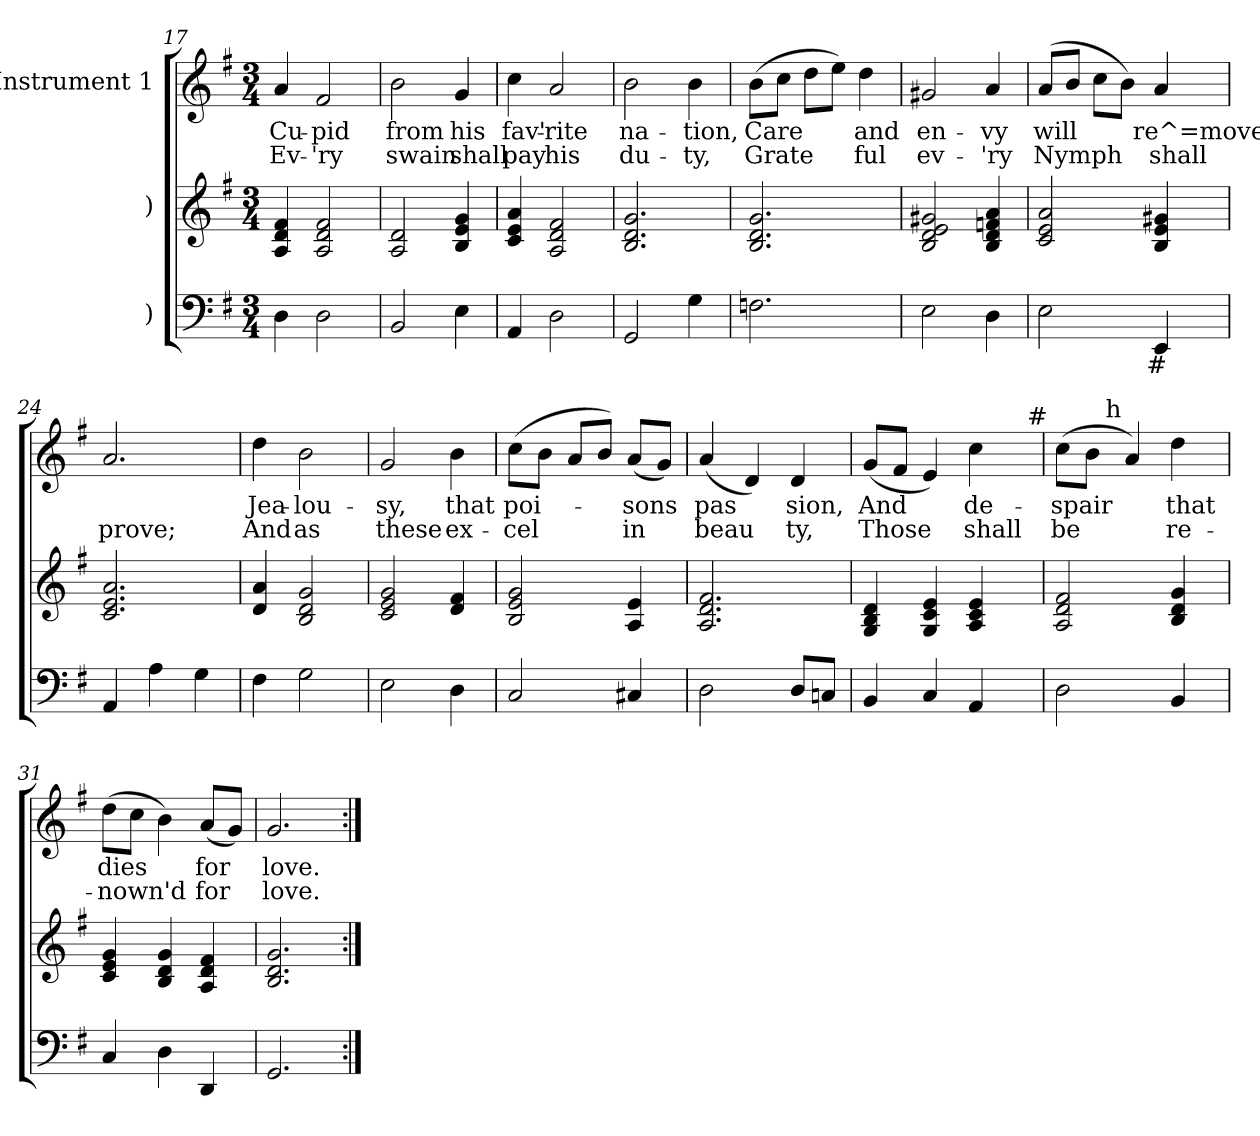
**kern	**kern	**kern	**text	**text
*part3	*part2	*part1	*part1	*part1
*staff3	*staff2	*staff1	*staff1	*staff1
*I")	*I")	*I"Instrument 1	*	*
!!LO:LB:g=z
*clefF4	*clefG2	*clefG2	*	*
*k[f#]	*k[f#]	*k[f#]	*	*
*G:	*G:	*G:	*	*
*M3/4	*M3/4	*M3/4	*	*
=17	=17	=17	=17	=17
!	!	!	!LO:LY:b:cj	!LO:LY:b:cj
4D\	4f#/ 4d/ 4A/	4a/	Cu-	-Ev-
!	!	!	!LO:LY:b:cj	!LO:LY:b:cj
2D\	2f#/ 2d/ 2A/	2f#/	-pid	'ry
=18	=18	=18	=18	=18
!	!	!	!LO:LY:b:cj	!LO:LY:b:cj
2BB/	2d/ 2A/	2b\	from	swain
!	!	!	!LO:LY:b:cj	!LO:LY:b:cj
4E\	4g/ 4e/ 4B/	4g/	his	shall
=19	=19	=19	=19	=19
!	!	!	!LO:LY:b:cj	!LO:LY:b:cj
4AA/	4a/ 4e/ 4c/	4cc\	fav'-	-pay
!	!	!	!LO:LY:b:cj	!LO:LY:b:cj
2D\	2f#/ 2d/ 2A/	2a/	rite	his
=20	=20	=20	=20	=20
!	!	!	!LO:LY:b:cj	!LO:LY:b:cj
2GG/	2.g/ 2.d/ 2.B/	2b\	na-	-du-
!	!	!	!LO:LY:b:cj	!LO:LY:b:cj
4G\	.	4b\	-tion,	ty,
=21	=21	=21	=21	=21
!	!	!	!LO:LY:b:cj	!LO:LY:b:cj
2.Fn\	2.g/ 2.d/ 2.B/	(>8b\L	Care	Grate-
!	!	!	!LO:LY:b:cj	!LO:LY:b:cj
.	.	8cc\J	--	-
!	!	!	!LO:LY:b:cj	!LO:LY:b:cj
.	.	8dd\L	-	-
!	!	!	!LO:LY:b:cj	!LO:LY:b:cj
.	.	8ee\J)	-	-
!	!	!	!LO:LY:b:cj	!LO:LY:b:cj
.	.	4dd\	and	ful
=22	=22	=22	=22	=22
!	!	!	!LO:LY:b:cj	!LO:LY:b:cj
2E\	2g#X/ 2d/ 2B/ 2e/	2g#X/	en-	-ev-
!	!	!	!LO:LY:b:cj	!LO:LY:b:cj
4D\	4a/ 4fn/ 4d/ 4B/	4a/	-vy	'ry
=23	=23	=23	=23	=23
!	!	!	!LO:LY:b:cj	!LO:LY:b:cj
*^	*	*	*	*
2E\	4ryy	2a/ 2e/ 2c/	(>8a/L	will	Nymph
!	!	!	!	!LO:LY:b:cj	!LO:LY:b:cj
.	.	.	8b>/J	.	.
!	!	!	!	!LO:LY:b:cj	!LO:LY:b:cj
.	8...ryy	.	8cc\L	.	.
!	!	!	!	!LO:LY:b:cj	!LO:LY:b:cj
.	.	.	8b\J)	.	.
!	!LO:TX:b:t=#	!	!	!	!
.	4ryy	.	.	.	.
!	!	!	!	!LO:LY:b:cj	!LO:LY:b:cj
4EE/	.	4g#X/ 4e/ 4B/	4a/	re^=move;	shall
.	64ryy	.	.	.	.
=24	=24	=24	=24	=24	=24
!	!	!	!	!LO:LY:b:cj	!LO:LY:b:cj
*v	*v	*	*	*	*
4AA/	2.a/ 2.e/ 2.c/	2.a/	.	prove;
4A\	.	.	.	.
4G\	.	.	.	.
!!LO:LB:g=z
=25	=25	=25	=25	=25
!	!	!	!LO:LY:b:cj	!LO:LY:b:cj
4F#\	4a/ 4d/	4dd\	Jea-	-And
!	!	!	!LO:LY:b:cj	!LO:LY:b:cj
2G\	2g/ 2d/ 2B/	2b\	lou-	-as
=26	=26	=26	=26	=26
!	!	!	!LO:LY:b:cj	!LO:LY:b:cj
2E\	2g/ 2e/ 2c/	2g>/	sy,	these
!	!	!	!LO:LY:b:cj	!LO:LY:b:cj
4D\	4f#/ 4d/	4b\	that	ex-
=27	=27	=27	=27	=27
!	!	!	!LO:LY:b:cj	!LO:LY:b:cj
2C/	2g/ 2e/ 2B/	(>8cc\L	-poi-	-cel
!	!	!	!LO:LY:b:cj	!LO:LY:b:cj
.	.	8b\J	.	.
!	!	!	!LO:LY:b:cj	!LO:LY:b:cj
.	.	8a/L	.	.
!	!	!	!LO:LY:b:cj	!LO:LY:b:cj
.	.	8b/J)	.	.
!	!	!	!LO:LY:b:cj	!LO:LY:b:cj
4C#X/	4e/ 4A/	(<8a/L	sons	in
!	!	!	!LO:LY:b:cj	!LO:LY:b:cj
.	.	8g/J)	.	.
=28	=28	=28	=28	=28
!	!	!	!LO:LY:b:cj	!LO:LY:b:cj
2D\	2.f#/ 2.d/ 2.A/	(<4a/	pas-	-beau-
!	!	!	!LO:LY:b:cj	!LO:LY:b:cj
.	.	4d/)	--	-
!	!	!	!LO:LY:b:cj	!LO:LY:b:cj
8D/L	.	4d>/	sion,	ty,
8Cn/J	.	.	.	.
=29	=29	=29	=29	=29
!	!	!	!LO:LY:b:cj	!LO:LY:b:cj
*	*	*^	*	*
4BB/	4d/ 4B/ 4G/	(<8g/L	2ryy	And	Those
!	!	!	!	!LO:LY:b:cj	!LO:LY:b:cj
.	.	8f#/J	.	.	-
!	!	!	!	!LO:LY:b:cj	!LO:LY:b:cj
4C/	4e/ 4c/ 4G/	4e/)	.	-	-
!	!	!	!	!LO:LY:b:cj	!LO:LY:b:cj
4AA/	4e/ 4c/ 4A/	4cc\	8ryy	-de-	-shall
.	.	.	16ryy	.	.
.	.	.	64ryy	.	.
!	!	!	!LO:TX:a:t=#	!	!
.	.	.	32.ryy	.	.
=30	=30	=30	=30	=30	=30
!	!	!	!	!LO:LY:b:cj	!LO:LY:b:cj
2D\	2f#/ 2d/ 2A/	(>8cc\L	8.ryy	spair	be
!	!	!	!	!LO:LY:b:cj	!LO:LY:b:cj
.	.	8b\J	.	.	.
!	!	!	!LO:TX:a:t=h	!	!
.	.	.	2ryy	.	.
!	!	!	!	!LO:LY:b:cj	!LO:LY:b:cj
.	.	4a/)	.	.	.
!	!	!	!	!LO:LY:b:cj	!LO:LY:b:cj
4BB/	4g/ 4d/ 4B/	4dd\	.	that	re-
.	.	.	16ryy	.	.
=31	=31	=31	=31	=31	=31
!	!	!	!	!LO:LY:b:cj	!LO:LY:b:cj
*	*	*v	*v	*	*
4C/	4g/ 4e/ 4c/	(>8dd\L	-dies	nown'd
!	!	!	!LO:LY:b:cj	!LO:LY:b:cj
.	.	8cc\J	.	.
!	!	!	!LO:LY:b:cj	!LO:LY:b:cj
4D\	4g/ 4d/ 4B/	4b\)	.	.
!	!	!	!LO:LY:b:cj	!LO:LY:b:cj
4DD/	4f#/ 4d/ 4A/	(<8a/L	for	for
!	!	!	!LO:LY:b:cj	!LO:LY:b:cj
.	.	8g/J)	.	.
=32	=32	=32	=32	=32
!	!	!	!LO:LY:b:cj	!LO:LY:b:cj
2.GG/	2.g/ 2.d/ 2.B/	2.g/	love.	love.
=:|!	=:|!	=:|!	=:|!	=:|!
*-	*-	*-	*-	*-
